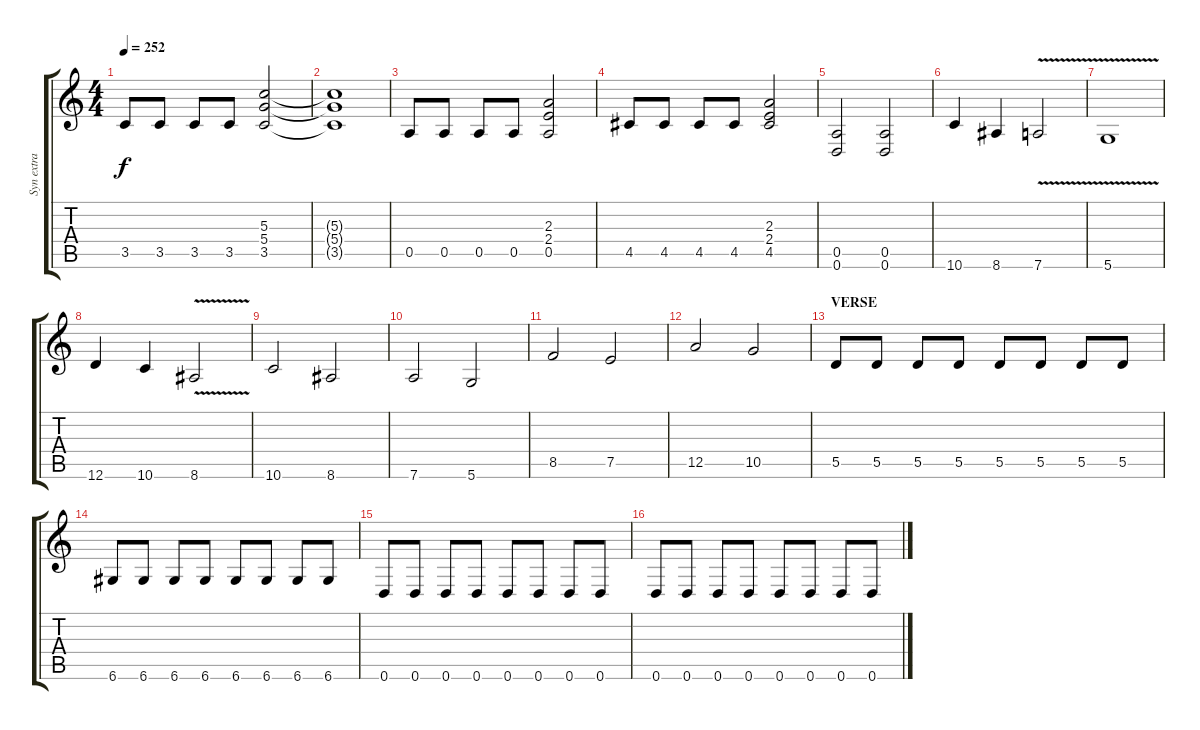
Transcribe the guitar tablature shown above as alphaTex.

\track ("Syn extra" "Syn extra") {instrument distortionguitar}
\staff {score tabs}
\tuning (E4 B3 G3 D3 A2 D2) {hide}
\ts (4 4)
\tempo 252
\clef g2
\ks c
3.5.8{dy f} 3.5.8 3.5.8 3.5.8 (5.3 5.4 3.5).2 |
(5.3{t} 5.4{t} 3.5{t}).1 |
0.5.8 0.5.8 0.5.8 0.5.8 (2.3 2.4 0.5).2 |
4.5.8 4.5.8 4.5.8 4.5.8 (2.3 2.4 4.5).2 |
(0.5 0.6).2 (0.5 0.6).2 |
10.6.4 8.6.4 7.6{v}.2 |
5.6{v}.1 |
12.6.4 10.6.4 8.6{v}.2 |
10.6.2 8.6.2 |
7.6.2 5.6.2 |
8.5.2 7.5.2 |
12.5.2 10.5.2 |
\section ("" "VERSE")
5.5.8 5.5.8 5.5.8 5.5.8 5.5.8 5.5.8 5.5.8 5.5.8 |
6.6.8 6.6.8 6.6.8 6.6.8 6.6.8 6.6.8 6.6.8 6.6.8 |
0.6.8 0.6.8 0.6.8 0.6.8 0.6.8 0.6.8 0.6.8 0.6.8 |
0.6.8 0.6.8 0.6.8 0.6.8 0.6.8 0.6.8 0.6.8 0.6.8
